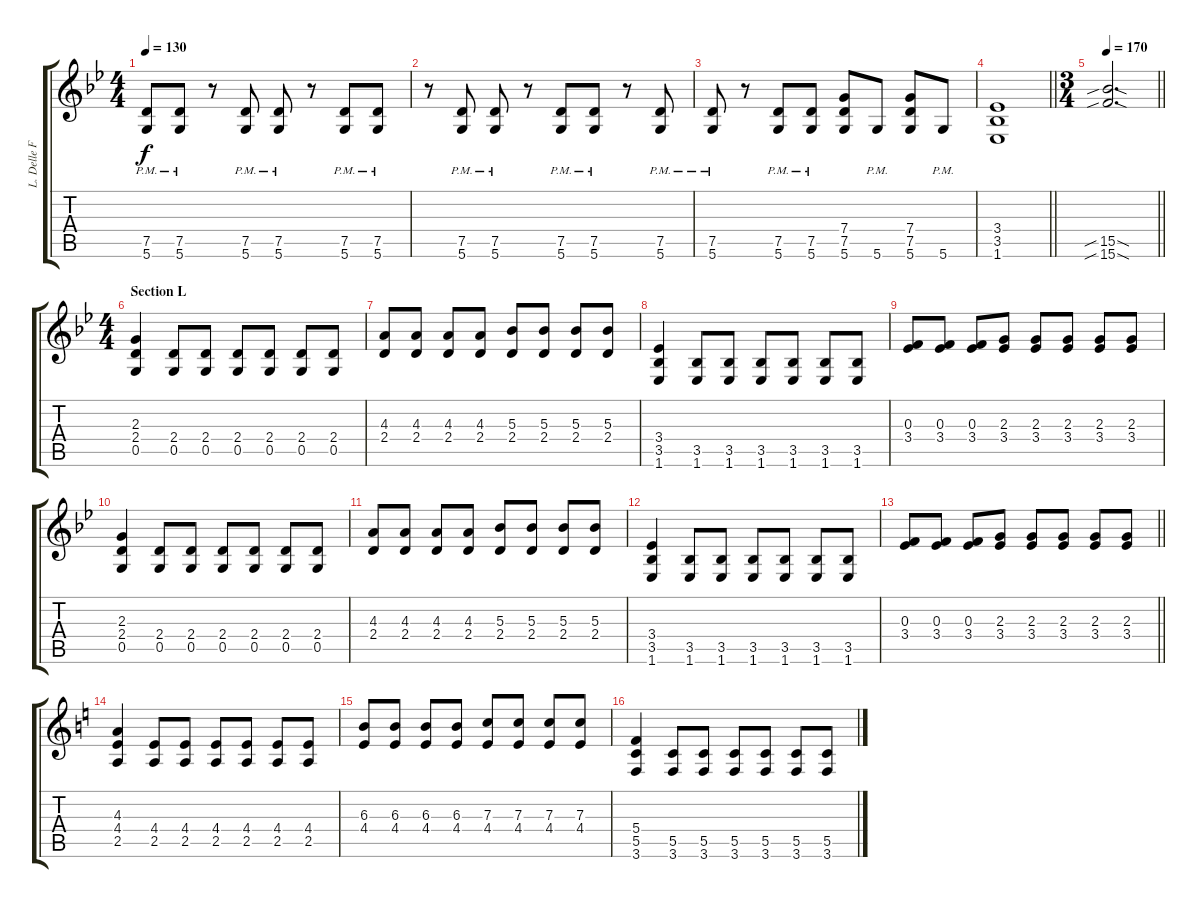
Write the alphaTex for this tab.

\track ("L. Delle Fave (Dist. Guitar L)" "L. Delle F") {instrument overdrivenguitar}
\staff {score tabs}
\tuning (D4 A3 F3 C3 G2 D2) {hide}
\ts (4 4)
\tempo 130
\clef g2
\ks gminor
(7.5{pm} 5.6{pm}).8{dy f} (7.5{pm} 5.6{pm}).8 r.8 (7.5{pm} 5.6{pm}).8 (7.5{pm} 5.6{pm}).8 r.8 (7.5{pm} 5.6{pm}).8 (7.5{pm} 5.6{pm}).8 |
r.8 (7.5{pm} 5.6{pm}).8 (7.5{pm} 5.6{pm}).8 r.8 (7.5{pm} 5.6{pm}).8 (7.5{pm} 5.6{pm}).8 r.8 (7.5{pm} 5.6{pm}).8 |
(7.5{pm} 5.6{pm}).8 r.8 (7.5{pm} 5.6{pm}).8 (7.5{pm} 5.6{pm}).8 (7.4 7.5 5.6).8 5.6{pm}.8 (7.4 7.5 5.6).8 5.6{pm}.8 |
\barLineRight lightlight
(3.4 3.5 1.6).1 |
\ts (3 4)
\tempo 170
\barLineRight lightlight
(15.5{sib sod} 15.6{sib sod}).2{d} |
\ts (4 4)
\section ("" "Section L")
(2.3 2.4 0.5).4 (2.4 0.5).8 (2.4 0.5).8 (2.4 0.5).8 (2.4 0.5).8 (2.4 0.5).8 (2.4 0.5).8 |
(4.3 2.4).8 (4.3 2.4).8 (4.3 2.4).8 (4.3 2.4).8 (5.3 2.4).8 (5.3 2.4).8 (5.3 2.4).8 (5.3 2.4).8 |
(3.4 3.5 1.6).4 (3.5 1.6).8 (3.5 1.6).8 (3.5 1.6).8 (3.5 1.6).8 (3.5 1.6).8 (3.5 1.6).8 |
(0.3 3.4).8 (0.3 3.4).8 (0.3 3.4).8 (2.3 3.4).8 (2.3 3.4).8 (2.3 3.4).8 (2.3 3.4).8 (2.3 3.4).8 |
(2.3 2.4 0.5).4 (2.4 0.5).8 (2.4 0.5).8 (2.4 0.5).8 (2.4 0.5).8 (2.4 0.5).8 (2.4 0.5).8 |
(4.3 2.4).8 (4.3 2.4).8 (4.3 2.4).8 (4.3 2.4).8 (5.3 2.4).8 (5.3 2.4).8 (5.3 2.4).8 (5.3 2.4).8 |
(3.4 3.5 1.6).4 (3.5 1.6).8 (3.5 1.6).8 (3.5 1.6).8 (3.5 1.6).8 (3.5 1.6).8 (3.5 1.6).8 |
\barLineRight lightlight
(0.3 3.4).8 (0.3 3.4).8 (0.3 3.4).8 (2.3 3.4).8 (2.3 3.4).8 (2.3 3.4).8 (2.3 3.4).8 (2.3 3.4).8 |
\ks aminor
(4.3 4.4 2.5).4 (4.4 2.5).8 (4.4 2.5).8 (4.4 2.5).8 (4.4 2.5).8 (4.4 2.5).8 (4.4 2.5).8 |
(6.3 4.4).8 (6.3 4.4).8 (6.3 4.4).8 (6.3 4.4).8 (7.3 4.4).8 (7.3 4.4).8 (7.3 4.4).8 (7.3 4.4).8 |
(5.4 5.5 3.6).4 (5.5 3.6).8 (5.5 3.6).8 (5.5 3.6).8 (5.5 3.6).8 (5.5 3.6).8 (5.5 3.6).8
